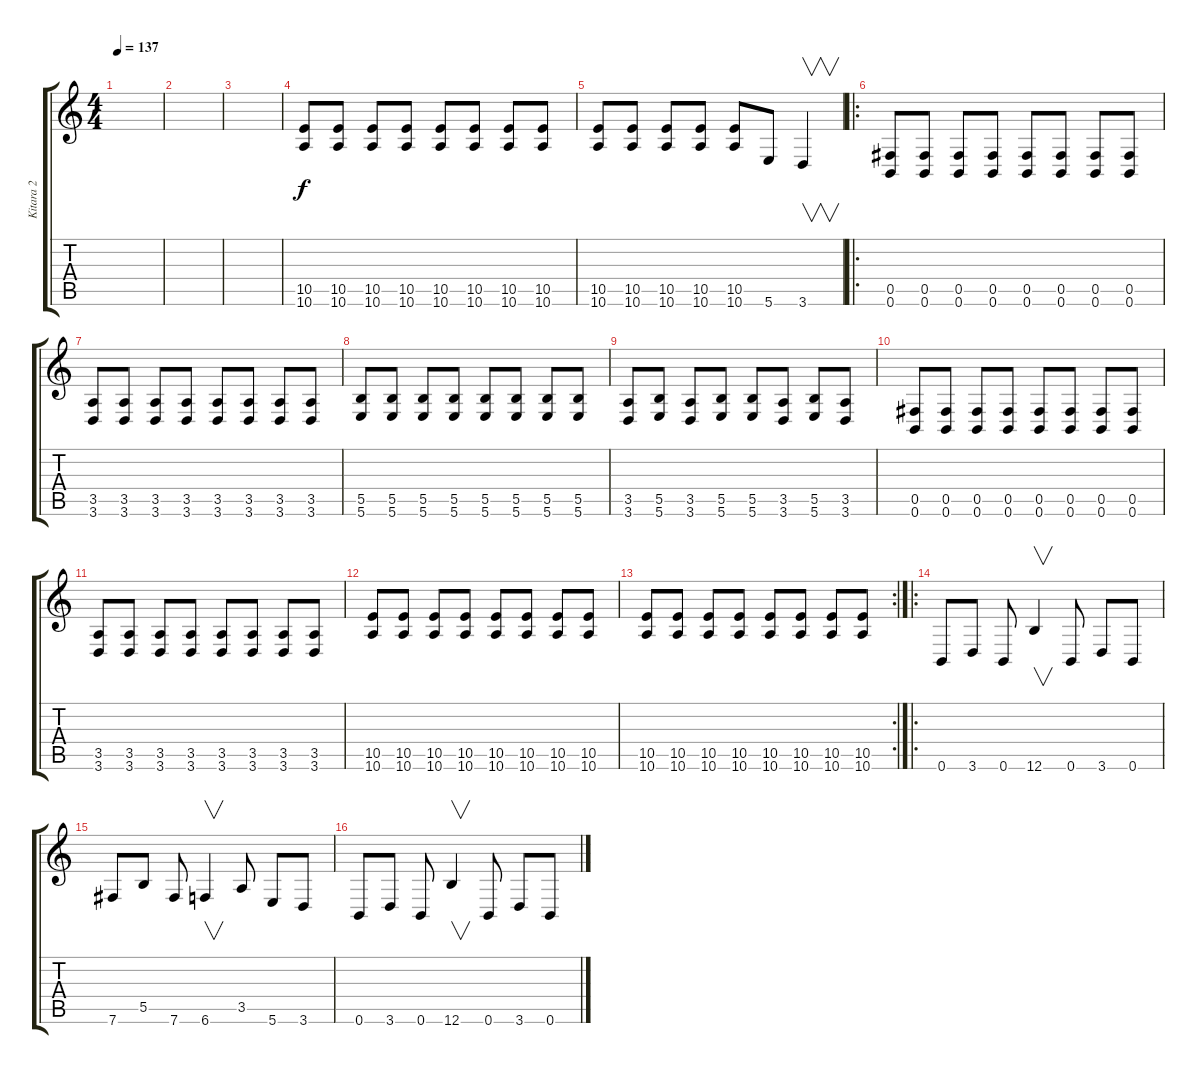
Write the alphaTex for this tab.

\track ("Kitara 2" "Kitara 2") {instrument distortionguitar}
\staff {score tabs}
\tuning (Db4 Ab3 E3 B2 Gb2 B1) {hide}
\ts (4 4)
\tempo 137
\clef g2
\ks c
|
|
|
(10.5 10.6).8 (10.5 10.6).8 (10.5 10.6).8 (10.5 10.6).8 (10.5 10.6).8 (10.5 10.6).8 (10.5 10.6).8 (10.5 10.6).8 |
(10.5 10.6).8 (10.5 10.6).8 (10.5 10.6).8 (10.5 10.6).8 (10.5 10.6).8 5.6.8 3.6.4{v} |
\ro
(0.5 0.6).8 (0.5 0.6).8 (0.5 0.6).8 (0.5 0.6).8 (0.5 0.6).8 (0.5 0.6).8 (0.5 0.6).8 (0.5 0.6).8 |
(3.5 3.6).8 (3.5 3.6).8 (3.5 3.6).8 (3.5 3.6).8 (3.5 3.6).8 (3.5 3.6).8 (3.5 3.6).8 (3.5 3.6).8 |
(5.5 5.6).8 (5.5 5.6).8 (5.5 5.6).8 (5.5 5.6).8 (5.5 5.6).8 (5.5 5.6).8 (5.5 5.6).8 (5.5 5.6).8 |
(3.5 3.6).8 (5.5 5.6).8 (3.5 3.6).8 (5.5 5.6).8 (5.5 5.6).8 (3.5 3.6).8 (5.5 5.6).8 (3.5 3.6).8 |
(0.5 0.6).8 (0.5 0.6).8 (0.5 0.6).8 (0.5 0.6).8 (0.5 0.6).8 (0.5 0.6).8 (0.5 0.6).8 (0.5 0.6).8 |
(3.5 3.6).8 (3.5 3.6).8 (3.5 3.6).8 (3.5 3.6).8 (3.5 3.6).8 (3.5 3.6).8 (3.5 3.6).8 (3.5 3.6).8 |
(10.5 10.6).8 (10.5 10.6).8 (10.5 10.6).8 (10.5 10.6).8 (10.5 10.6).8 (10.5 10.6).8 (10.5 10.6).8 (10.5 10.6).8 |
\rc 2
(10.5 10.6).8 (10.5 10.6).8 (10.5 10.6).8 (10.5 10.6).8 (10.5 10.6).8 (10.5 10.6).8 (10.5 10.6).8 (10.5 10.6).8 |
\ro
0.6.8 3.6.8 0.6.8 12.6.4{v} 0.6.8 3.6.8 0.6.8 |
7.6.8 5.5.8 7.6.8 6.6.4{v} 3.5.8 5.6.8 3.6.8 |
0.6.8 3.6.8 0.6.8 12.6.4{v} 0.6.8 3.6.8 0.6.8
